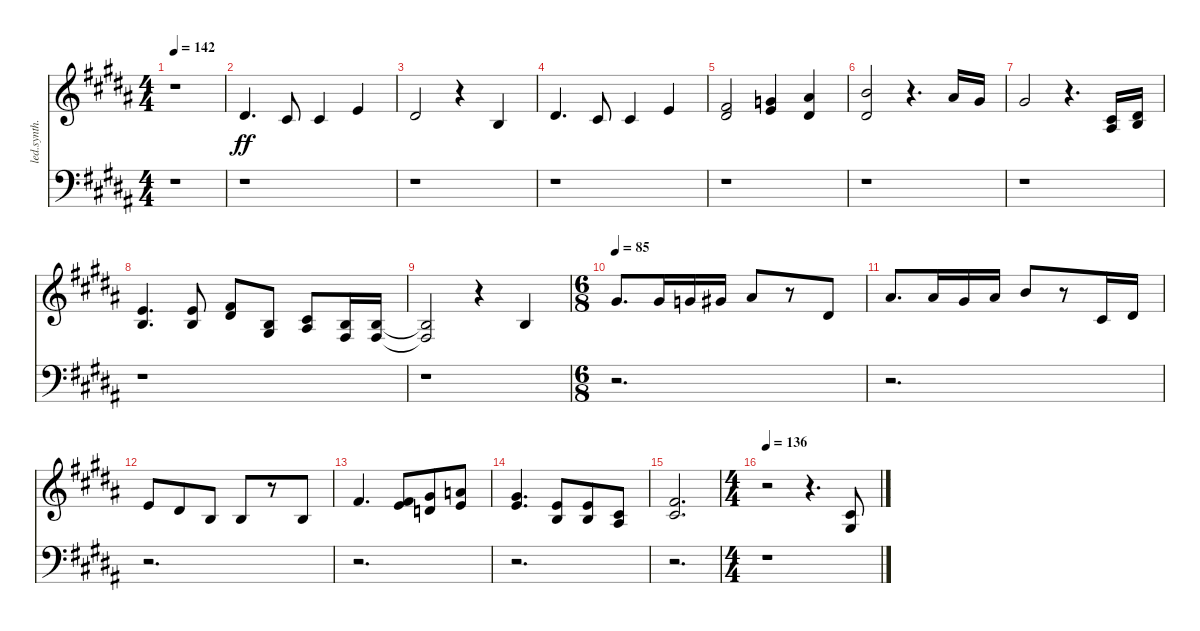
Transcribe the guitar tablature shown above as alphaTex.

\bracketExtendMode nobrackets
\track ("Vocal" "led.synth.") {instrument lead2sawtooth}
\staff {score}
\tuning (E4 B3 G3 D3 A2 E2)
\ts (4 4)
\tempo 142
\clef g2
\ks b
r.1{dy ff beam Down} |
4.2{acc #}.4{d beam Up} 2.2{acc #}.8{beam Up} 2.2{acc #}.4{beam Up} 0.1{acc forcenatural}.4{beam Up} |
4.2{acc #}.2{beam Up} r.4{beam Down} 0.2{acc forcenatural}.4{beam Up} |
4.2{acc #}.4{d beam Up} 2.2{acc #}.8{beam Up} 2.2{acc #}.4{beam Up} 0.1{acc forcenatural}.4{beam Up} |
(4.2{acc #} 2.1{acc #}).2{beam Up} (5.2{acc forcenatural} 3.1{acc forcenatural}).4{beam Up} (8.3{acc #} 6.1{acc #}).4{beam Up} |
(8.3{acc #} 7.1{acc forcenatural}).2{beam Up} r.4{d beam Down} 6.1{acc #}.16{beam Up} 4.1{acc #}.16{beam Up} |
4.1{acc #}.2{beam Up} r.4{d beam Down} (3.3{acc #} 2.2{acc #}).16{beam Up} (4.3{acc forcenatural} 4.2{acc #}).16{beam Up} |
(0.2{acc forcenatural} 0.1{acc forcenatural}).4{d beam Up} (0.2{acc forcenatural} 0.1{acc forcenatural}).8{beam Up} (4.2{acc #} 2.1{acc #}).8{beam Up} (1.3{acc #} 0.2{acc forcenatural}).8{beam Up} (3.3{acc #} 2.2{acc #}).8{beam Up} (4.4{acc #} 0.2{acc forcenatural}).16{beam Up} (4.4{acc #} 0.2{acc forcenatural}).16{beam Up} |
(4.4{t acc #} 0.2{t acc forcenatural}).2{beam Up} r.4{beam Down} 0.2{acc forcenatural}.4{beam Up} |
\ts (6 8)
\tempo 85
4.1{acc #}.8{d beam Up} 4.1{acc #}.16{beam Up} 3.1{acc forcenatural}.16{beam Up} 4.1{acc #}.16{beam Up} 6.1{acc #}.8{beam Up} r.8{beam Up} 4.2{acc #}.8{beam Up} |
6.1{acc #}.8{d beam Up} 6.1{acc #}.16{beam Up} 4.1{acc #}.16{beam Up} 6.1{acc #}.16{beam Up} 7.1{acc forcenatural}.8{beam Up} r.8{beam Up} 2.2{acc #}.16{beam Up} 4.2{acc #}.16{beam Up} |
0.1{acc forcenatural}.8{beam Up} 4.2{acc #}.8{beam Up} 0.2{acc forcenatural}.8{beam Up} 0.2{acc forcenatural}.8{beam Up} r.8{beam Up} 0.2{acc forcenatural}.8{beam Up} |
2.1{acc #}.4{d beam Up} (0.1{acc forcenatural} 7.2{acc #}).8{beam Up} (3.2{acc forcenatural} 4.1{acc #}).8{beam Up} (0.1{acc forcenatural} 10.2{acc forcenatural}).8{beam Up} |
(0.1{acc forcenatural} 9.2{acc #}).4{d beam Up} (0.2{acc forcenatural} 0.1{acc forcenatural}).8{beam Up} (0.2{acc forcenatural} 0.1{acc forcenatural}).8{beam Up} (3.3{acc #} 2.2{acc #}).8{beam Up} |
(2.2{acc #} 2.1{acc #}).2{d beam Up} |
\ts (4 4)
\tempo 136
r.2{beam Down} r.4{d beam Down} (6.4{acc #} 6.3{acc #}).8{beam Up}
\staff {score}
\tuning (G2 D2 A1 E1)
\clef f4
\ottava regular
\simile none
\ks b
r.1{dy ff beam Down} |
r.1{beam Down} |
r.1{beam Down} |
r.1{beam Down} |
r.1{beam Down} |
r.1{beam Down} |
r.1{beam Down} |
r.1{beam Down} |
r.1{beam Down} |
r.2{d beam Down} |
r.2{d beam Down} |
r.2{d beam Down} |
r.2{d beam Down} |
r.2{d beam Down} |
r.2{d beam Down} |
r.1{beam Down}
